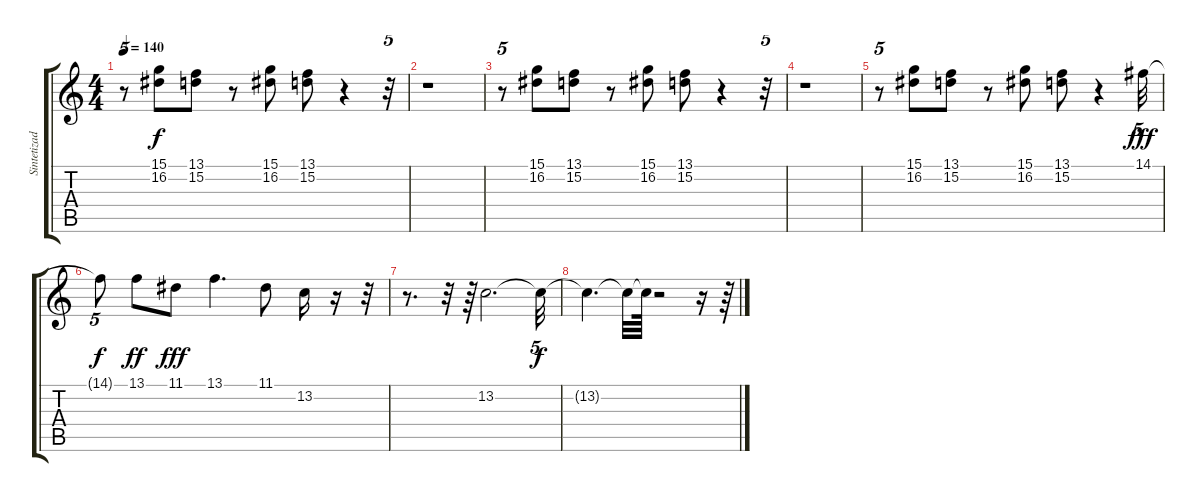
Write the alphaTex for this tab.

\track ("Sintetizadores 2" "Sintetizad") {instrument brasssection}
\staff {score tabs}
\tuning (E4 B3 G3 D3 A2 E2) {hide}
\ts (4 4)
\tempo 140
\clef g2
\ks c
r.8{tu (5 4) dy f} (15.1 16.2).8 (13.1 15.2).8 r.8 (15.1 16.2).8 (13.1 15.2).8 r.4 r.32{tu (5 4)} |
r.1 |
r.8{tu (5 4)} (15.1 16.2).8 (13.1 15.2).8 r.8 (15.1 16.2).8 (13.1 15.2).8 r.4 r.32{tu (5 4)} |
r.1 |
r.8{tu (5 4)} (15.1 16.2).8 (13.1 15.2).8 r.8 (15.1 16.2).8 (13.1 15.2).8 r.4 14.1.32{tu (5 4) dy fff} |
14.1{t}.8{tu (5 4) dy f} 13.1.8{dy ff} 11.1.8{dy fff} 13.1.4{d} 11.1.8 13.2.16 r.16 r.32{tu (5 4)} |
r.8{d} r.32 r.64 13.2.2{d} 13.2{t}.32{tu (5 4) dy f} |
13.2{t}.4{d} 13.2{t}.32 13.2{t}.64 r.2 r.16 r.64
